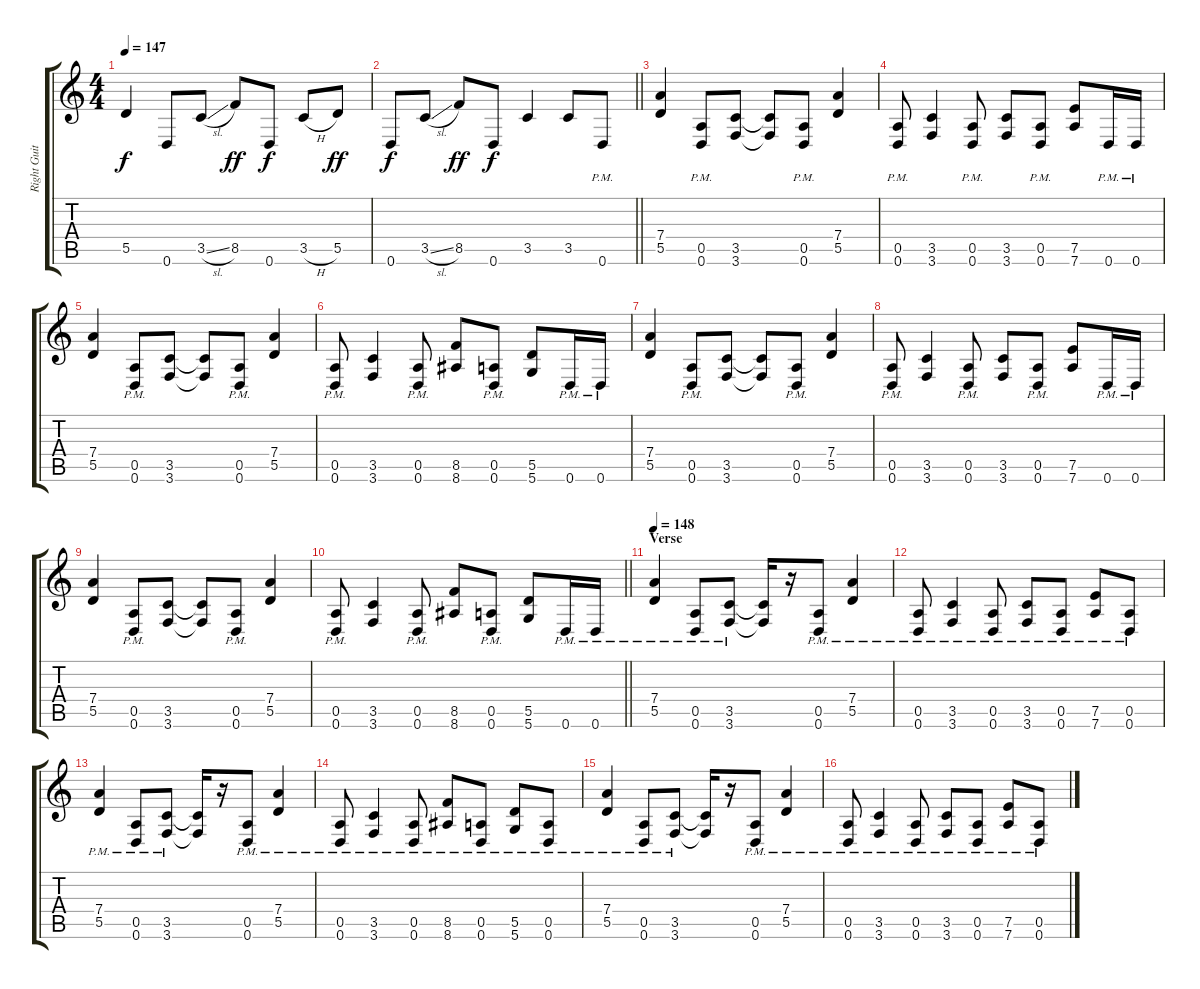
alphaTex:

\track ("Right Guitar" "Right Guit") {instrument distortionguitar}
\staff {score tabs}
\tuning (E4 B3 G3 D3 A2 D2) {hide}
\ts (4 4)
\tempo 147
\clef g2
\ks c
5.5.4{dy f} 0.6.8 3.5{sl}.8 8.5.8{dy ff} 0.6.8{dy f} 3.5{h}.8 5.5.8{dy ff} |
\barLineRight lightlight
0.6.8{dy f} 3.5{sl}.8 8.5.8{dy ff} 0.6.8{dy f} 3.5.4 3.5.8 0.6{pm}.8 |
\section ("" "")
(7.4 5.5).4 (0.5{pm} 0.6{pm}).8 (3.5 3.6).8 (3.5{t} 3.6{t}).8 (0.5{pm} 0.6{pm}).8 (7.4 5.5).4 |
(0.5{pm} 0.6{pm}).8 (3.5 3.6).4 (0.5{pm} 0.6{pm}).8 (3.5 3.6).8 (0.5{pm} 0.6{pm}).8 (7.5 7.6).8 0.6{pm}.16 0.6{pm}.16 |
(7.4 5.5).4 (0.5{pm} 0.6{pm}).8 (3.5 3.6).8 (3.5{t} 3.6{t}).8 (0.5{pm} 0.6{pm}).8 (7.4 5.5).4 |
(0.5{pm} 0.6{pm}).8 (3.5 3.6).4 (0.5{pm} 0.6{pm}).8 (8.5 8.6).8 (0.5{pm} 0.6{pm}).8 (5.5 5.6).8 0.6{pm}.16 0.6{pm}.16 |
(7.4 5.5).4 (0.5{pm} 0.6{pm}).8 (3.5 3.6).8 (3.5{t} 3.6{t}).8 (0.5{pm} 0.6{pm}).8 (7.4 5.5).4 |
(0.5{pm} 0.6{pm}).8 (3.5 3.6).4 (0.5{pm} 0.6{pm}).8 (3.5 3.6).8 (0.5{pm} 0.6{pm}).8 (7.5 7.6).8 0.6{pm}.16 0.6{pm}.16 |
(7.4 5.5).4 (0.5{pm} 0.6{pm}).8 (3.5 3.6).8 (3.5{t} 3.6{t}).8 (0.5{pm} 0.6{pm}).8 (7.4 5.5).4 |
\barLineRight lightlight
(0.5{pm} 0.6{pm}).8 (3.5 3.6).4 (0.5{pm} 0.6{pm}).8 (8.5 8.6).8 (0.5{pm} 0.6{pm}).8 (5.5 5.6).8 0.6{pm}.16 0.6{pm}.16 |
\section ("" "Verse")
\tempo 148
(7.4{pm} 5.5{pm}).4 (0.5{pm} 0.6{pm}).8 (3.5{pm} 3.6{pm}).8 (3.5{t} 3.6{t}).16 r.16 (0.5{pm} 0.6{pm}).8 (7.4{pm} 5.5{pm}).4 |
(0.5{pm} 0.6{pm}).8 (3.5{pm} 3.6{pm}).4 (0.5{pm} 0.6{pm}).8 (3.5{pm} 3.6{pm}).8 (0.5{pm} 0.6{pm}).8 (7.5{pm} 7.6{pm}).8 (0.5{pm} 0.6{pm}).8 |
(7.4{pm} 5.5{pm}).4 (0.5{pm} 0.6{pm}).8 (3.5{pm} 3.6{pm}).8 (3.5{t} 3.6{t}).16 r.16 (0.5{pm} 0.6{pm}).8 (7.4{pm} 5.5{pm}).4 |
(0.5{pm} 0.6{pm}).8 (3.5{pm} 3.6{pm}).4 (0.5{pm} 0.6{pm}).8 (8.5{pm} 8.6{pm}).8 (0.5{pm} 0.6{pm}).8 (5.5{pm} 5.6{pm}).8 (0.5{pm} 0.6{pm}).8 |
(7.4{pm} 5.5{pm}).4 (0.5{pm} 0.6{pm}).8 (3.5{pm} 3.6{pm}).8 (3.5{t} 3.6{t}).16 r.16 (0.5{pm} 0.6{pm}).8 (7.4{pm} 5.5{pm}).4 |
(0.5{pm} 0.6{pm}).8 (3.5{pm} 3.6{pm}).4 (0.5{pm} 0.6{pm}).8 (3.5{pm} 3.6{pm}).8 (0.5{pm} 0.6{pm}).8 (7.5{pm} 7.6{pm}).8 (0.5{pm} 0.6{pm}).8
